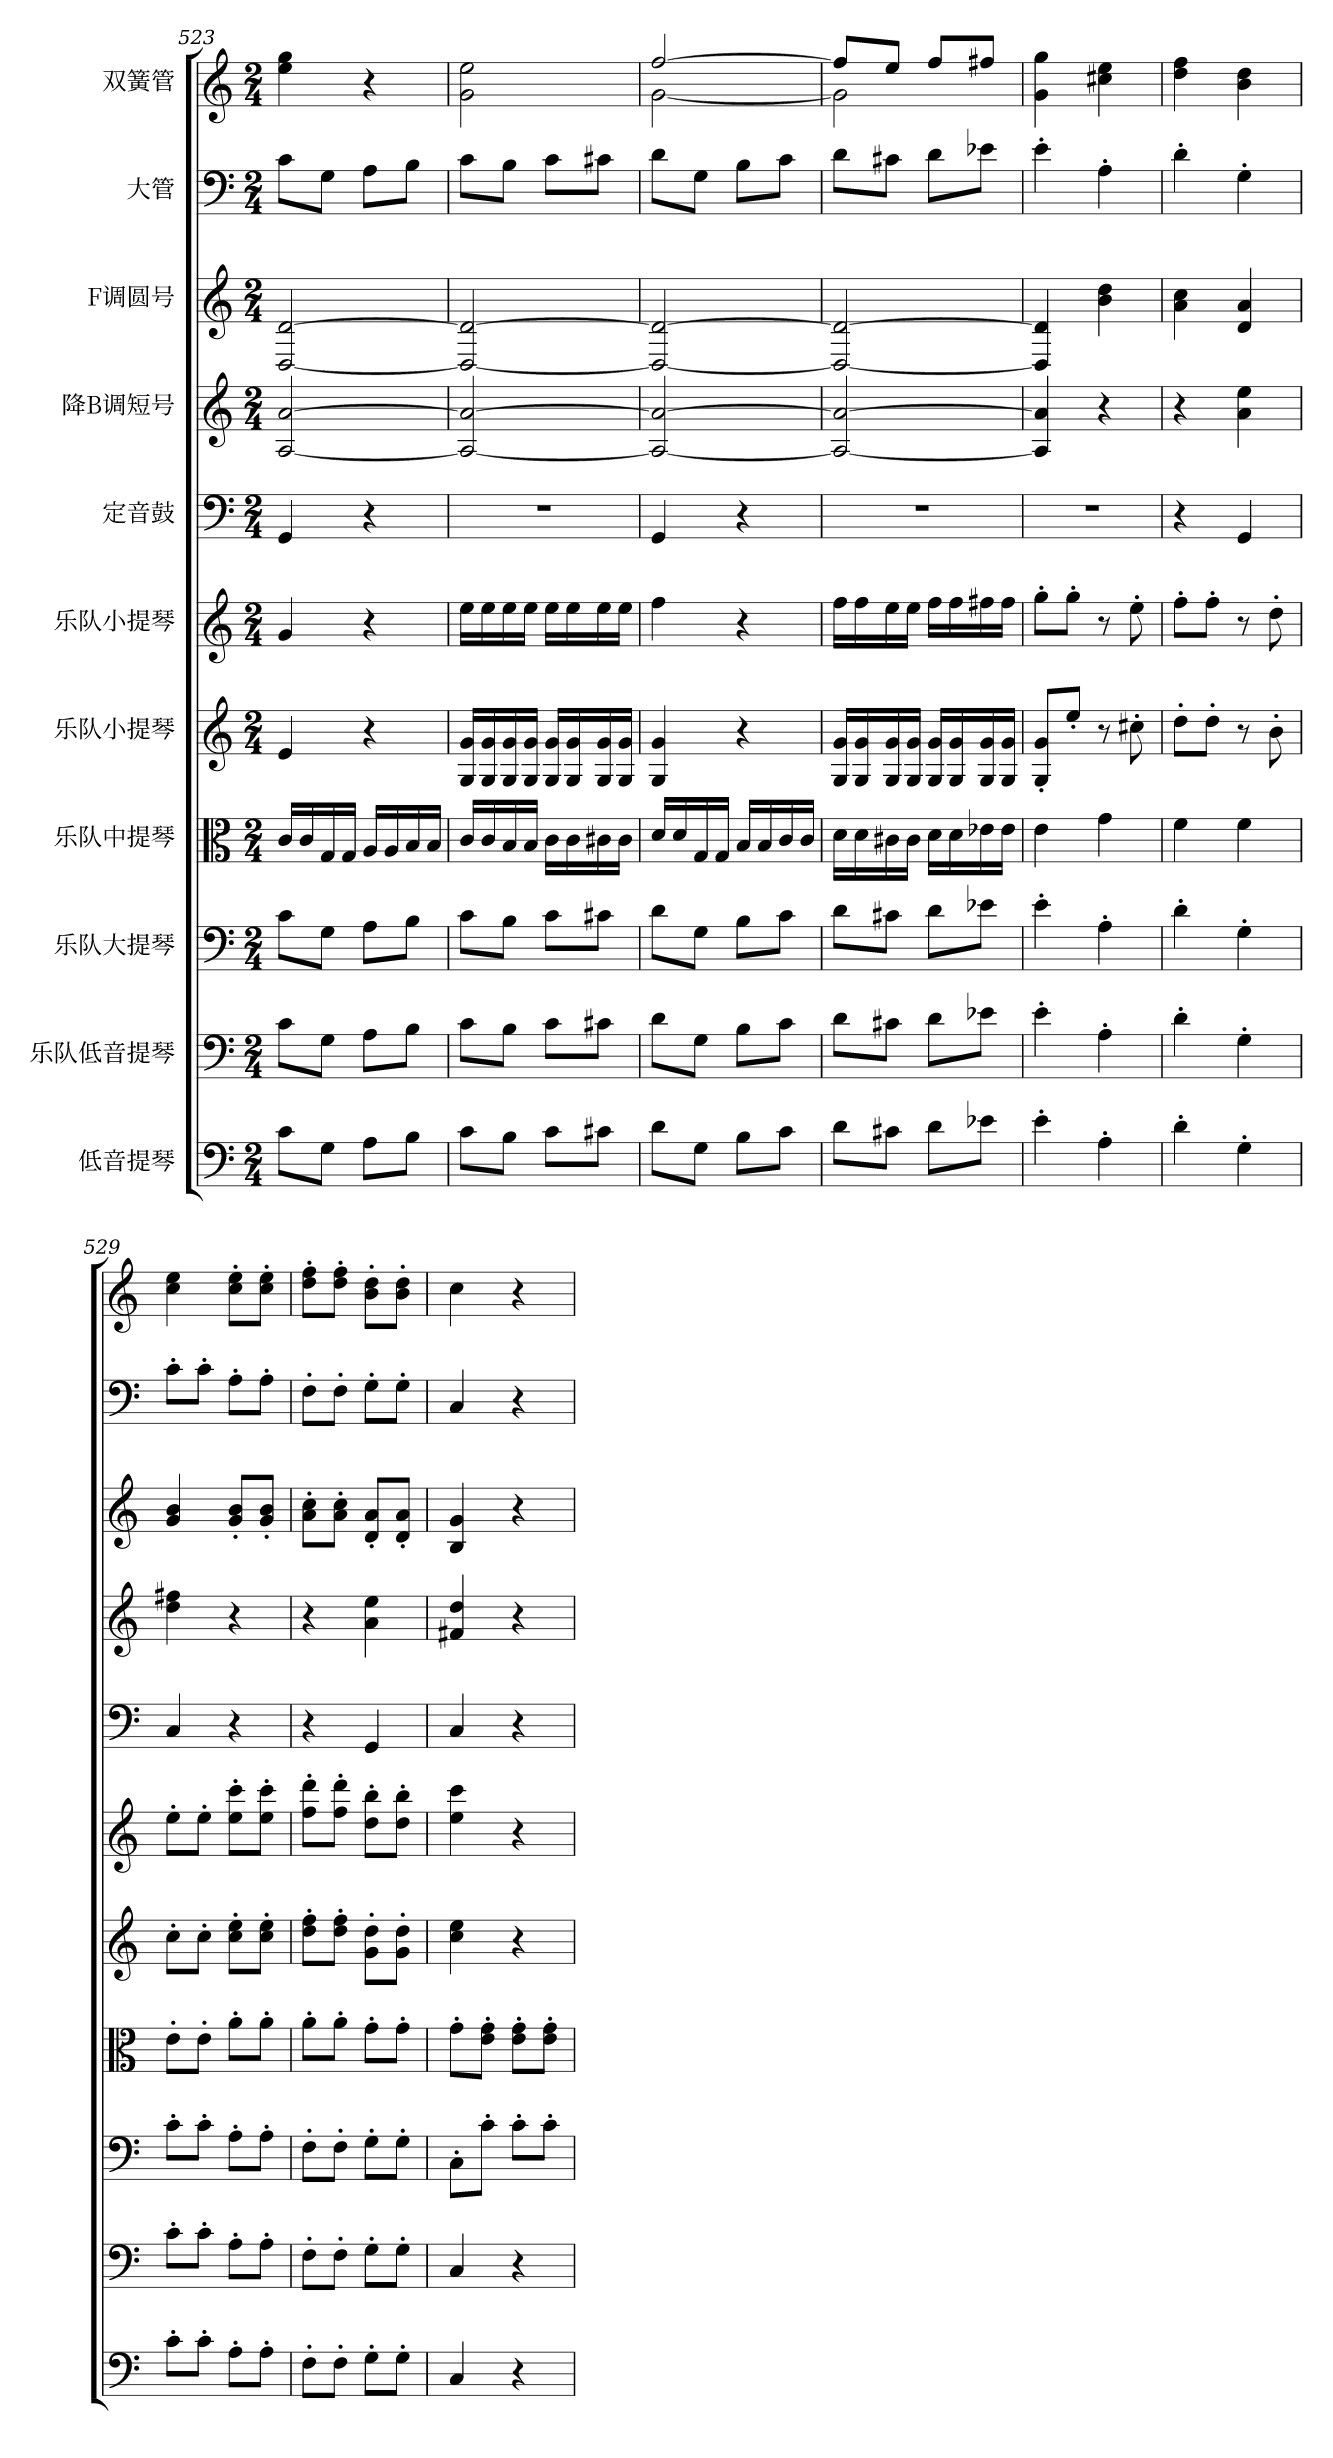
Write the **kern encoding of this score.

**kern	**kern	**kern	**kern	**kern	**kern	**kern	**kern	**kern	**kern	**kern
*part11	*part10	*part9	*part8	*part7	*part6	*part5	*part4	*part3	*part2	*part1
*staff11	*staff10	*staff9	*staff8	*staff7	*staff6	*staff5	*staff4	*staff3	*staff2	*staff1
*I"低音提琴	*I"乐队低音提琴	*I"乐队大提琴	*I"乐队中提琴	*I"乐队小提琴	*I"乐队小提琴	*I"定音鼓	*I"降B调短号	*I"F调圆号	*I"大管	*I"双簧管
*clefF4	*clefF4	*clefF4	*clefC3	*clefG2	*clefG2	*clefF4	*clefG2	*clefG2	*clefF4	*clefG2
*ITrd7c12	*ITrd7c12	*	*	*	*	*	*ITrd1c2	*ITrd4c7	*	*
*k[]	*k[]	*k[]	*k[]	*k[]	*k[]	*k[]	*k[b-e-]	*k[b-]	*k[]	*k[]
*M2/4	*M2/4	*M2/4	*M2/4	*M2/4	*M2/4	*M2/4	*M2/4	*M2/4	*M2/4	*M2/4
=523	=523	=523	=523	=523	=523	=523	=523	=523	=523	=523
8C\L	8C\L	8c\L	16c/LL	4e/	4g/	4GG/	[2G/ [2g/	[2GG/ [2G/	8c\L	4ee\ 4gg\
.	.	.	16c/	.	.	.	.	.	.	.
8GG\J	8GG\J	8G\J	16G/	.	.	.	.	.	8G\J	.
.	.	.	16G/JJ	.	.	.	.	.	.	.
8AA\L	8AA\L	8A\L	16A/LL	4r	4r	4r	.	.	8A\L	4r
.	.	.	16A/	.	.	.	.	.	.	.
8BB\J	8BB\J	8B\J	16B/	.	.	.	.	.	8B\J	.
.	.	.	16B/JJ	.	.	.	.	.	.	.
=524	=524	=524	=524	=524	=524	=524	=524	=524	=524	=524
8C\L	8C\L	8c\L	16c/LL	16G/ 16g/LL	16ee\LL	2r	2G/_ 2g/_	2GG/_ 2G/_	8c\L	2g\ 2ee\
.	.	.	16c/	16G/ 16g/	16ee\	.	.	.	.	.
8BB\J	8BB\J	8B\J	16B/	16G/ 16g/	16ee\	.	.	.	8B\J	.
.	.	.	16B/JJ	16G/ 16g/JJ	16ee\JJ	.	.	.	.	.
8C\L	8C\L	8c\L	16c\LL	16G/ 16g/LL	16ee\LL	.	.	.	8c\L	.
.	.	.	16c\	16G/ 16g/	16ee\	.	.	.	.	.
8C#X\J	8C#X\J	8c#X\J	16c#X\	16G/ 16g/	16ee\	.	.	.	8c#X\J	.
.	.	.	16c#\JJ	16G/ 16g/JJ	16ee\JJ	.	.	.	.	.
=525	=525	=525	=525	=525	=525	=525	=525	=525	=525	=525
*	*	*	*	*	*	*	*	*	*	*^
8D\L	8D\L	8d\L	16d/LL	4G/ 4g/	4ff\	4GG/	2G/_ 2g/_	2GG/_ 2G/_	8d\L	[2ff/	[2g\
.	.	.	16d/	.	.	.	.	.	.	.	.
8GG\J	8GG\J	8G\J	16G/	.	.	.	.	.	8G\J	.	.
.	.	.	16G/JJ	.	.	.	.	.	.	.	.
8BB\L	8BB\L	8B\L	16B/LL	4r	4r	4r	.	.	8B\L	.	.
.	.	.	16B/	.	.	.	.	.	.	.	.
8C\J	8C\J	8c\J	16c/	.	.	.	.	.	8c\J	.	.
.	.	.	16c/JJ	.	.	.	.	.	.	.	.
!!LO:PB:g=z	!!
=526	=526	=526	=526	=526	=526	=526	=526	=526	=526	=526	=526
8D\L	8D\L	8d\L	16d\LL	16G/ 16g/LL	16ff\LL	2r	2G/_ 2g/_	2GG/_ 2G/_	8d\L	8ff/L]	2g\]
.	.	.	16d\	16G/ 16g/	16ff\	.	.	.	.	.	.
8C#X\J	8C#X\J	8c#X\J	16c#X\	16G/ 16g/	16ee\	.	.	.	8c#X\J	8ee/J	.
.	.	.	16c#\JJ	16G/ 16g/JJ	16ee\JJ	.	.	.	.	.	.
8D\L	8D\L	8d\L	16d\LL	16G/ 16g/LL	16ff\LL	.	.	.	8d\L	8ff/L	.
.	.	.	16d\	16G/ 16g/	16ff\	.	.	.	.	.	.
8E-X\J	8E-X\J	8e-X\J	16e-X\	16G/ 16g/	16ff#X\	.	.	.	8e-X\J	8ff#X/J	.
.	.	.	16e-\JJ	16G/ 16g/JJ	16ff#\JJ	.	.	.	.	.	.
*	*	*	*	*	*	*	*	*	*	*v	*v
=527	=527	=527	=527	=527	=527	=527	=527	=527	=527	=527
4E'\	4E'\	4e'\	4e\	8G/' 8g/'L	8gg'\L	2r	4G/] 4g/]	4GG/] 4G/]	4e'\	4g\ 4gg\
.	.	.	.	8ee'/J	8gg'\J	.	.	.	.	.
4AA'\	4AA'\	4A'\	4g\	8r	8r	.	4r	4e\ 4g\	4A'\	4cc#X\ 4ee\
.	.	.	.	8cc#X'\	8ee'\	.	.	.	.	.
=528	=528	=528	=528	=528	=528	=528	=528	=528	=528	=528
4D'\	4D'\	4d'\	4f\	8dd'\L	8ff'\L	4r	4r	4d\ 4f\	4d'\	4dd\ 4ff\
.	.	.	.	8dd'\J	8ff'\J	.	.	.	.	.
4GG'\	4GG'\	4G'\	4f\	8r	8r	4GG/	4g\ 4dd\	4G/ 4d/	4G'\	4b\ 4dd\
.	.	.	.	8b'\	8dd'\	.	.	.	.	.
=529	=529	=529	=529	=529	=529	=529	=529	=529	=529	=529
8C'\L	8C'\L	8c'\L	8e'\L	8cc'\L	8ee'\L	4C/	4cc\ 4een\	4c/ 4e/	8c'\L	4cc\ 4ee\
8C'\J	8C'\J	8c'\J	8e'\J	8cc'\J	8ee'\J	.	.	.	8c'\J	.
8AA'\L	8AA'\L	8A'\L	8a'\L	8cc\' 8ee\'L	8ee\' 8ccc\'L	4r	4r	8c/' 8e/'L	8A'\L	8cc\' 8ee\'L
8AA'\J	8AA'\J	8A'\J	8a'\J	8cc\' 8ee\'J	8ee\' 8ccc\'J	.	.	8c/' 8e/'J	8A'\J	8cc\' 8ee\'J
=530	=530	=530	=530	=530	=530	=530	=530	=530	=530	=530
8FF'\L	8FF'\L	8F'\L	8a'\L	8dd\' 8ff\'L	8ff\' 8ddd\'L	4r	4r	8d\' 8f\'L	8F'\L	8dd\' 8ff\'L
8FF'\J	8FF'\J	8F'\J	8a'\J	8dd\' 8ff\'J	8ff\' 8ddd\'J	.	.	8d\' 8f\'J	8F'\J	8dd\' 8ff\'J
8GG'\L	8GG'\L	8G'\L	8g'\L	8g\' 8dd\'L	8dd\' 8bb\'L	4GG/	4g\ 4dd\	8G/' 8d/'L	8G'\L	8b\' 8dd\'L
8GG'\J	8GG'\J	8G'\J	8g'\J	8g\' 8dd\'J	8dd\' 8bb\'J	.	.	8G/' 8d/'J	8G'\J	8b\' 8dd\'J
=531	=531	=531	=531	=531	=531	=531	=531	=531	=531	=531
4CC/	4CC/	8C'\L	8g'\L	4cc\ 4ee\	4ee\ 4ccc\	4C/	4en/ 4cc/	4E/ 4c/	4C/	4cc\
.	.	8c'\J	8e\' 8g\'J	.	.	.	.	.	.	.
4r	4r	8c'\L	8e\' 8g\'L	4r	4r	4r	4r	4r	4r	4r
.	.	8c'\J	8e\' 8g\'J	.	.	.	.	.	.	.
=	=	=	=	=	=	=	=	=	=	=
*-	*-	*-	*-	*-	*-	*-	*-	*-	*-	*-
